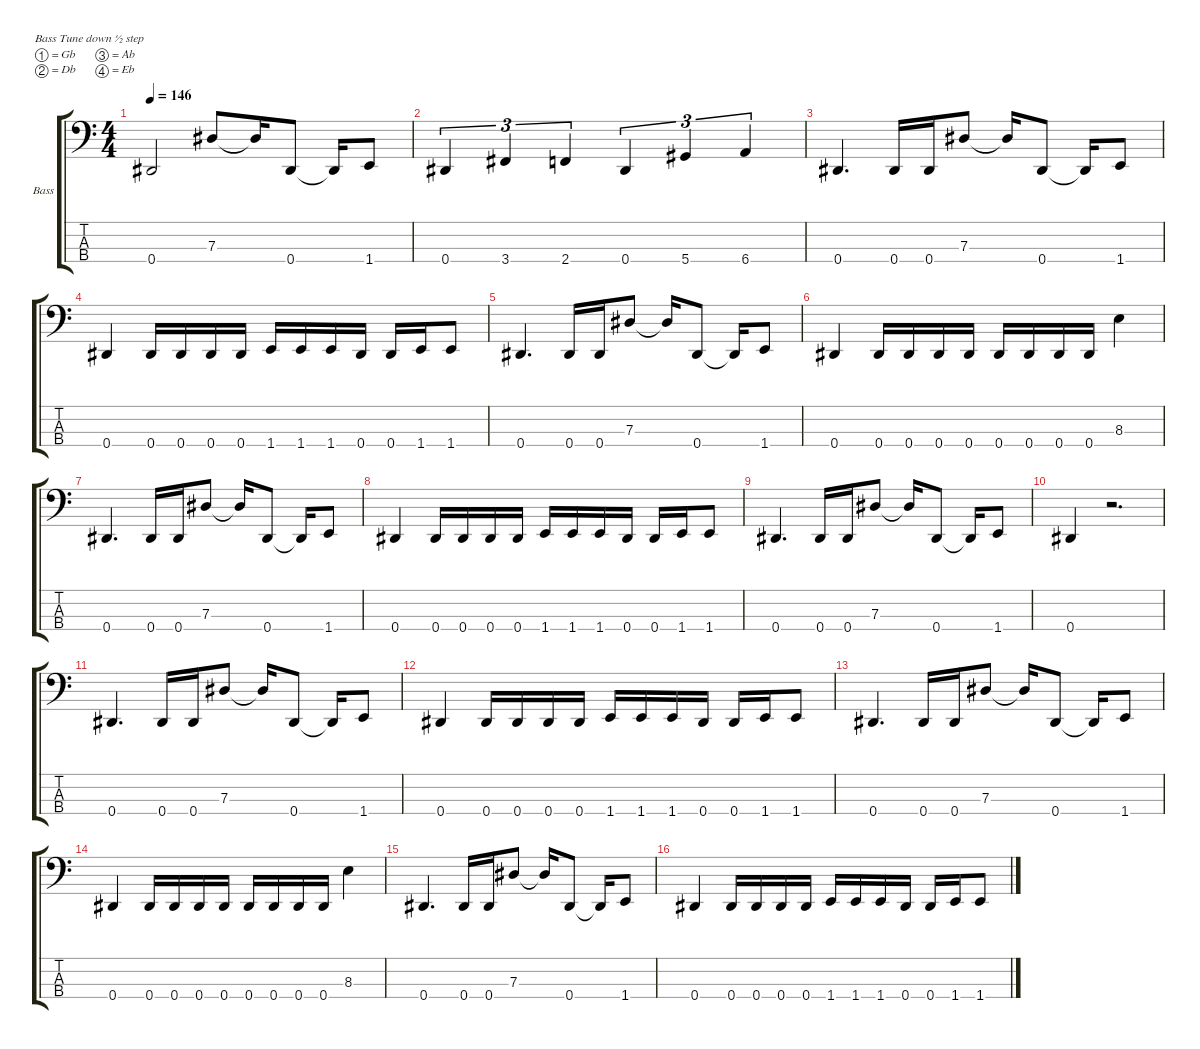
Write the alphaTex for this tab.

\hideDynamics
\bracketExtendMode groupsimilarinstruments
\firstSystemTrackNameOrientation horizontal
\otherSystemsTrackNameOrientation horizontal
\track ("José J. Izquierdo - Bass" "Bass") {instrument electricbassfinger}
\staff {score tabs}
\tuning (Gb2 Db2 Ab1 Eb1)
\ts (4 4)
\tempo 146
\clef f4
\ks c
0.4.2{lyrics (0 "") lyrics (1 "") lyrics (2 "") lyrics (3 "") lyrics (4 "") dy mf} 7.3.8{lyrics (0 "") lyrics (1 "") lyrics (2 "") lyrics (3 "") lyrics (4 "")} 7.3{t}.16{lyrics (0 "") lyrics (1 "") lyrics (2 "") lyrics (3 "") lyrics (4 "")} 0.4.8{lyrics (0 "") lyrics (1 "") lyrics (2 "") lyrics (3 "") lyrics (4 "")} 0.4{t}.16{lyrics (0 "") lyrics (1 "") lyrics (2 "") lyrics (3 "") lyrics (4 "")} 1.4.8{lyrics (0 "") lyrics (1 "") lyrics (2 "") lyrics (3 "") lyrics (4 "")} |
0.4.4{tu (3 2) lyrics (0 "") lyrics (1 "") lyrics (2 "") lyrics (3 "") lyrics (4 "")} 3.4.4{tu (3 2) lyrics (0 "") lyrics (1 "") lyrics (2 "") lyrics (3 "") lyrics (4 "")} 2.4.4{tu (3 2) lyrics (0 "") lyrics (1 "") lyrics (2 "") lyrics (3 "") lyrics (4 "")} 0.4.4{tu (3 2) lyrics (0 "") lyrics (1 "") lyrics (2 "") lyrics (3 "") lyrics (4 "")} 5.4.4{tu (3 2) lyrics (0 "") lyrics (1 "") lyrics (2 "") lyrics (3 "") lyrics (4 "")} 6.4.4{tu (3 2) lyrics (0 "") lyrics (1 "") lyrics (2 "") lyrics (3 "") lyrics (4 "")} |
0.4.4{d lyrics (0 "") lyrics (1 "") lyrics (2 "") lyrics (3 "") lyrics (4 "")} 0.4.16{beam merge} 0.4.16{beam merge} 7.3.8{lyrics (0 "") lyrics (1 "") lyrics (2 "") lyrics (3 "") lyrics (4 "") beam split} 7.3{t}.16{lyrics (0 "") lyrics (1 "") lyrics (2 "") lyrics (3 "") lyrics (4 "")} 0.4.8{lyrics (0 "") lyrics (1 "") lyrics (2 "") lyrics (3 "") lyrics (4 "")} 0.4{t}.16{lyrics (0 "") lyrics (1 "") lyrics (2 "") lyrics (3 "") lyrics (4 "")} 1.4.8{lyrics (0 "") lyrics (1 "") lyrics (2 "") lyrics (3 "") lyrics (4 "")} |
0.4.4{lyrics (0 "") lyrics (1 "") lyrics (2 "") lyrics (3 "") lyrics (4 "")} 0.4.16{lyrics (0 "") lyrics (1 "") lyrics (2 "") lyrics (3 "") lyrics (4 "")} 0.4.16{lyrics (0 "") lyrics (1 "") lyrics (2 "") lyrics (3 "") lyrics (4 "")} 0.4.16{lyrics (0 "") lyrics (1 "") lyrics (2 "") lyrics (3 "") lyrics (4 "")} 0.4.16{lyrics (0 "") lyrics (1 "") lyrics (2 "") lyrics (3 "") lyrics (4 "")} 1.4.16{lyrics (0 "") lyrics (1 "") lyrics (2 "") lyrics (3 "") lyrics (4 "")} 1.4.16{lyrics (0 "") lyrics (1 "") lyrics (2 "") lyrics (3 "") lyrics (4 "")} 1.4.16{lyrics (0 "") lyrics (1 "") lyrics (2 "") lyrics (3 "") lyrics (4 "")} 0.4.16{lyrics (0 "") lyrics (1 "") lyrics (2 "") lyrics (3 "") lyrics (4 "")} 0.4.16{lyrics (0 "") lyrics (1 "") lyrics (2 "") lyrics (3 "") lyrics (4 "")} 1.4.16{lyrics (0 "") lyrics (1 "") lyrics (2 "") lyrics (3 "") lyrics (4 "")} 1.4.8{lyrics (0 "") lyrics (1 "") lyrics (2 "") lyrics (3 "") lyrics (4 "")} |
0.4.4{d} 0.4.16{beam merge} 0.4.16{beam merge} 7.3.8{beam split} 7.3{t}.16 0.4.8 0.4{t}.16 1.4.8 |
0.4.4{lyrics (0 "") lyrics (1 "") lyrics (2 "") lyrics (3 "") lyrics (4 "")} 0.4.16{lyrics (0 "") lyrics (1 "") lyrics (2 "") lyrics (3 "") lyrics (4 "")} 0.4.16{lyrics (0 "") lyrics (1 "") lyrics (2 "") lyrics (3 "") lyrics (4 "")} 0.4.16{lyrics (0 "") lyrics (1 "") lyrics (2 "") lyrics (3 "") lyrics (4 "")} 0.4.16{lyrics (0 "") lyrics (1 "") lyrics (2 "") lyrics (3 "") lyrics (4 "")} 0.4.16{lyrics (0 "") lyrics (1 "") lyrics (2 "") lyrics (3 "") lyrics (4 "")} 0.4.16{lyrics (0 "") lyrics (1 "") lyrics (2 "") lyrics (3 "") lyrics (4 "")} 0.4.16{lyrics (0 "") lyrics (1 "") lyrics (2 "") lyrics (3 "") lyrics (4 "")} 0.4.16{lyrics (0 "") lyrics (1 "") lyrics (2 "") lyrics (3 "") lyrics (4 "")} 8.3.4{lyrics (0 "") lyrics (1 "") lyrics (2 "") lyrics (3 "") lyrics (4 "")} |
0.4.4{d} 0.4.16{beam merge} 0.4.16{beam merge} 7.3.8{beam split} 7.3{t}.16 0.4.8 0.4{t}.16 1.4.8 |
0.4.4 0.4.16 0.4.16 0.4.16 0.4.16 1.4.16 1.4.16 1.4.16 0.4.16 0.4.16 1.4.16 1.4.8 |
0.4.4{d} 0.4.16{beam merge} 0.4.16{beam merge} 7.3.8{beam split} 7.3{t}.16 0.4.8 0.4{t}.16 1.4.8 |
0.4.4{lyrics (0 "") lyrics (1 "") lyrics (2 "") lyrics (3 "") lyrics (4 "")} r.2{d} |
0.4.4{d lyrics (0 "") lyrics (1 "") lyrics (2 "") lyrics (3 "") lyrics (4 "")} 0.4.16{beam merge} 0.4.16{beam merge} 7.3.8{lyrics (0 "") lyrics (1 "") lyrics (2 "") lyrics (3 "") lyrics (4 "") beam split} 7.3{t}.16{lyrics (0 "") lyrics (1 "") lyrics (2 "") lyrics (3 "") lyrics (4 "")} 0.4.8{lyrics (0 "") lyrics (1 "") lyrics (2 "") lyrics (3 "") lyrics (4 "")} 0.4{t}.16{lyrics (0 "") lyrics (1 "") lyrics (2 "") lyrics (3 "") lyrics (4 "")} 1.4.8{lyrics (0 "") lyrics (1 "") lyrics (2 "") lyrics (3 "") lyrics (4 "")} |
0.4.4{lyrics (0 "") lyrics (1 "") lyrics (2 "") lyrics (3 "") lyrics (4 "")} 0.4.16{lyrics (0 "") lyrics (1 "") lyrics (2 "") lyrics (3 "") lyrics (4 "")} 0.4.16{lyrics (0 "") lyrics (1 "") lyrics (2 "") lyrics (3 "") lyrics (4 "")} 0.4.16{lyrics (0 "") lyrics (1 "") lyrics (2 "") lyrics (3 "") lyrics (4 "")} 0.4.16{lyrics (0 "") lyrics (1 "") lyrics (2 "") lyrics (3 "") lyrics (4 "")} 1.4.16{lyrics (0 "") lyrics (1 "") lyrics (2 "") lyrics (3 "") lyrics (4 "")} 1.4.16{lyrics (0 "") lyrics (1 "") lyrics (2 "") lyrics (3 "") lyrics (4 "")} 1.4.16{lyrics (0 "") lyrics (1 "") lyrics (2 "") lyrics (3 "") lyrics (4 "")} 0.4.16{lyrics (0 "") lyrics (1 "") lyrics (2 "") lyrics (3 "") lyrics (4 "")} 0.4.16{lyrics (0 "") lyrics (1 "") lyrics (2 "") lyrics (3 "") lyrics (4 "")} 1.4.16{lyrics (0 "") lyrics (1 "") lyrics (2 "") lyrics (3 "") lyrics (4 "")} 1.4.8{lyrics (0 "") lyrics (1 "") lyrics (2 "") lyrics (3 "") lyrics (4 "")} |
0.4.4{d lyrics (0 "") lyrics (1 "") lyrics (2 "") lyrics (3 "") lyrics (4 "")} 0.4.16{beam merge} 0.4.16{beam merge} 7.3.8{lyrics (0 "") lyrics (1 "") lyrics (2 "") lyrics (3 "") lyrics (4 "") beam split} 7.3{t}.16{lyrics (0 "") lyrics (1 "") lyrics (2 "") lyrics (3 "") lyrics (4 "")} 0.4.8{lyrics (0 "") lyrics (1 "") lyrics (2 "") lyrics (3 "") lyrics (4 "")} 0.4{t}.16{lyrics (0 "") lyrics (1 "") lyrics (2 "") lyrics (3 "") lyrics (4 "")} 1.4.8{lyrics (0 "") lyrics (1 "") lyrics (2 "") lyrics (3 "") lyrics (4 "")} |
0.4.4{lyrics (0 "") lyrics (1 "") lyrics (2 "") lyrics (3 "") lyrics (4 "")} 0.4.16{lyrics (0 "") lyrics (1 "") lyrics (2 "") lyrics (3 "") lyrics (4 "")} 0.4.16{lyrics (0 "") lyrics (1 "") lyrics (2 "") lyrics (3 "") lyrics (4 "")} 0.4.16{lyrics (0 "") lyrics (1 "") lyrics (2 "") lyrics (3 "") lyrics (4 "")} 0.4.16{lyrics (0 "") lyrics (1 "") lyrics (2 "") lyrics (3 "") lyrics (4 "")} 0.4.16{lyrics (0 "") lyrics (1 "") lyrics (2 "") lyrics (3 "") lyrics (4 "")} 0.4.16{lyrics (0 "") lyrics (1 "") lyrics (2 "") lyrics (3 "") lyrics (4 "")} 0.4.16{lyrics (0 "") lyrics (1 "") lyrics (2 "") lyrics (3 "") lyrics (4 "")} 0.4.16{lyrics (0 "") lyrics (1 "") lyrics (2 "") lyrics (3 "") lyrics (4 "")} 8.3.4{lyrics (0 "") lyrics (1 "") lyrics (2 "") lyrics (3 "") lyrics (4 "")} |
0.4.4{d lyrics (0 "") lyrics (1 "") lyrics (2 "") lyrics (3 "") lyrics (4 "")} 0.4.16{beam merge} 0.4.16{beam merge} 7.3.8{lyrics (0 "") lyrics (1 "") lyrics (2 "") lyrics (3 "") lyrics (4 "") beam split} 7.3{t}.16{lyrics (0 "") lyrics (1 "") lyrics (2 "") lyrics (3 "") lyrics (4 "")} 0.4.8{lyrics (0 "") lyrics (1 "") lyrics (2 "") lyrics (3 "") lyrics (4 "")} 0.4{t}.16{lyrics (0 "") lyrics (1 "") lyrics (2 "") lyrics (3 "") lyrics (4 "")} 1.4.8{lyrics (0 "") lyrics (1 "") lyrics (2 "") lyrics (3 "") lyrics (4 "")} |
0.4.4{lyrics (0 "") lyrics (1 "") lyrics (2 "") lyrics (3 "") lyrics (4 "")} 0.4.16{lyrics (0 "") lyrics (1 "") lyrics (2 "") lyrics (3 "") lyrics (4 "")} 0.4.16{lyrics (0 "") lyrics (1 "") lyrics (2 "") lyrics (3 "") lyrics (4 "")} 0.4.16{lyrics (0 "") lyrics (1 "") lyrics (2 "") lyrics (3 "") lyrics (4 "")} 0.4.16{lyrics (0 "") lyrics (1 "") lyrics (2 "") lyrics (3 "") lyrics (4 "")} 1.4.16{lyrics (0 "") lyrics (1 "") lyrics (2 "") lyrics (3 "") lyrics (4 "")} 1.4.16{lyrics (0 "") lyrics (1 "") lyrics (2 "") lyrics (3 "") lyrics (4 "")} 1.4.16{lyrics (0 "") lyrics (1 "") lyrics (2 "") lyrics (3 "") lyrics (4 "")} 0.4.16{lyrics (0 "") lyrics (1 "") lyrics (2 "") lyrics (3 "") lyrics (4 "")} 0.4.16{lyrics (0 "") lyrics (1 "") lyrics (2 "") lyrics (3 "") lyrics (4 "")} 1.4.16{lyrics (0 "") lyrics (1 "") lyrics (2 "") lyrics (3 "") lyrics (4 "")} 1.4.8{lyrics (0 "") lyrics (1 "") lyrics (2 "") lyrics (3 "") lyrics (4 "")}
